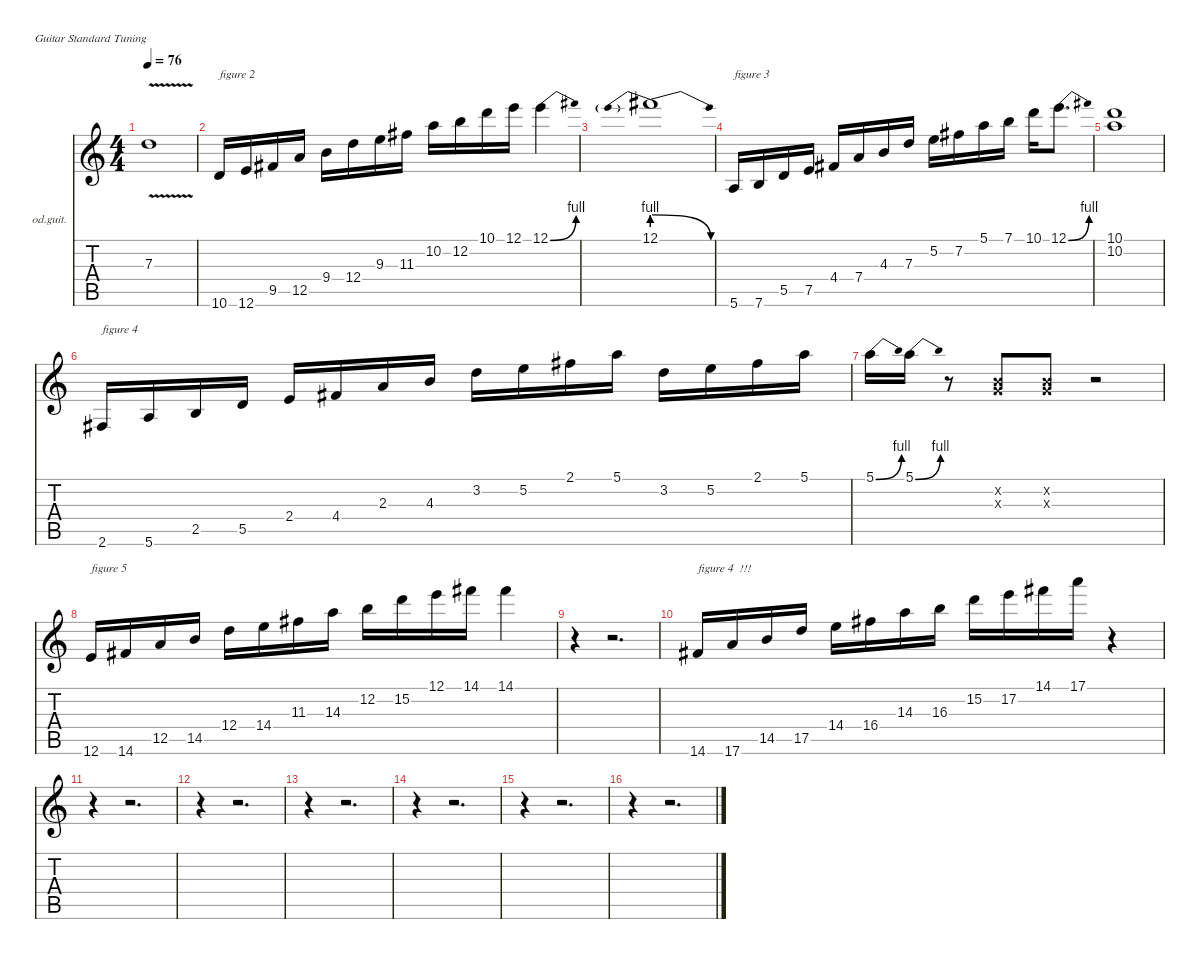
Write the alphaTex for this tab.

\defaultSystemsLayout 4
\hideDynamics
\bracketExtendMode nobrackets
\firstSystemTrackNameOrientation horizontal
\otherSystemsTrackNameOrientation horizontal
\track ("Guitar solo" "od.guit.") {instrument overdrivenguitar}
\staff {score tabs}
\tuning (E4 B3 G3 D3 A2 E2)
\ts (4 4)
\tempo 76
\clef g2
\ks c
7.3{v t}.1{dy f beam Down} |
10.6.16{txt "figure 2" beam Up} 12.6.16{beam Up} 9.5{acc #}.16{beam Up} 12.5.16{beam Up} 9.4.16{beam Down} 12.4.16{beam Down} 9.3.16{beam Down} 11.3{acc #}.16{beam Down} 10.2.16{beam Down} 12.2.16{beam Down} 10.1.16{beam Down} 12.1.16{beam Down} 12.1{be (bend 0 0 30 4)}.4{beam Down} |
12.1{be (prebendrelease 0 4 39.999998399999996 0)}.1{beam Down} |
5.6.16{txt "figure 3" beam Up} 7.6.16{beam Up} 5.5.16{beam Up} 7.5.16{beam Up} 4.4{acc #}.16{beam Up} 7.4.16{beam Up} 4.3.16{beam Up} 7.3.16{beam Up} 5.2.16{beam Down} 7.2{acc #}.16{beam Down} 5.1.16{beam Down} 7.1.16{beam Down} 10.1.16{beam Down} 12.1{be (bend 0 0 30 4)}.8{d beam Down} |
(10.1 10.2).1{beam Down} |
2.6{acc #}.16{txt "figure 4" beam Up} 5.6.16{beam Up} 2.5.16{beam Up} 5.5.16{beam Up} 2.4.16{beam Up} 4.4{acc #}.16{beam Up} 2.3.16{beam Up} 4.3.16{beam Up} 3.2.16{beam Down} 5.2.16{beam Down} 2.1{acc #}.16{beam Down} 5.1.16{beam Down} 3.2.16{beam Down} 5.2.16{beam Down} 2.1{acc #}.16{beam Down} 5.1.16{beam Down} |
5.1{be (bend 0 0 30 4)}.16{beam Down} 5.1{be (bend 0 0 30 4)}.16{beam Down} r.8{beam Down} (0.2{x} 0.3{x}).8{beam Up} (0.2{x} 0.3{x}).8{beam Up} r.2{beam Up} |
12.6.16{txt "figure 5" beam Up} 14.6{acc #}.16{beam Up} 12.5.16{beam Up} 14.5.16{beam Up} 12.4.16{beam Down} 14.4.16{beam Down} 11.3{acc #}.16{beam Down} 14.3.16{beam Down} 12.2.16{beam Down} 15.2.16{beam Down} 12.1.16{beam Down} 14.1{acc #}.16{beam Down} 14.1{acc #}.4{beam Down} |
r.4{beam Down} r.2{d beam Down} |
14.6{acc #}.16{txt "figure 4  !!!" beam Up} 17.6.16{beam Up} 14.5.16{beam Up} 17.5.16{beam Up} 14.4.16{beam Down} 16.4{acc #}.16{beam Down} 14.3.16{beam Down} 16.3.16{beam Down} 15.2.16{beam Down} 17.2.16{beam Down} 14.1{acc #}.16{beam Down} 17.1.16{beam Down} r.4{beam Down} |
r.4{beam Down} r.2{d beam Down} |
r.4{beam Down} r.2{d beam Down} |
r.4{beam Down} r.2{d beam Down} |
r.4{beam Down} r.2{d beam Down} |
r.4{beam Down} r.2{d beam Down} |
r.4{beam Down} r.2{d beam Down}
